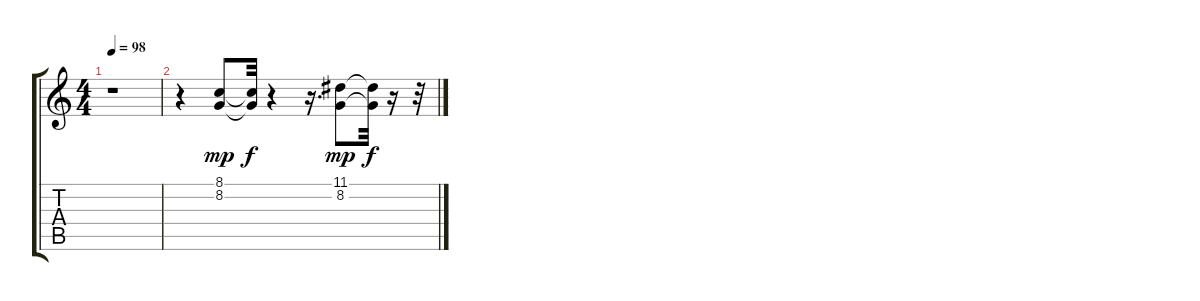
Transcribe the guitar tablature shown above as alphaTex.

\track "" {instrument acousticgrandpiano}
\staff {score tabs}
\tuning (E4 B3 G3 D3 A2 E2) {hide}
\ts (4 4)
\tempo 98
\clef g2
\ks c
r.1{dy f} |
r.4 (8.1 8.2).8{dy mp} (8.1{t} 8.2{t}).32{dy f} r.4 r.16{d} (11.1 8.2).8{dy mp} (11.1{t} 8.2{t}).32{dy f} r.16 r.32
